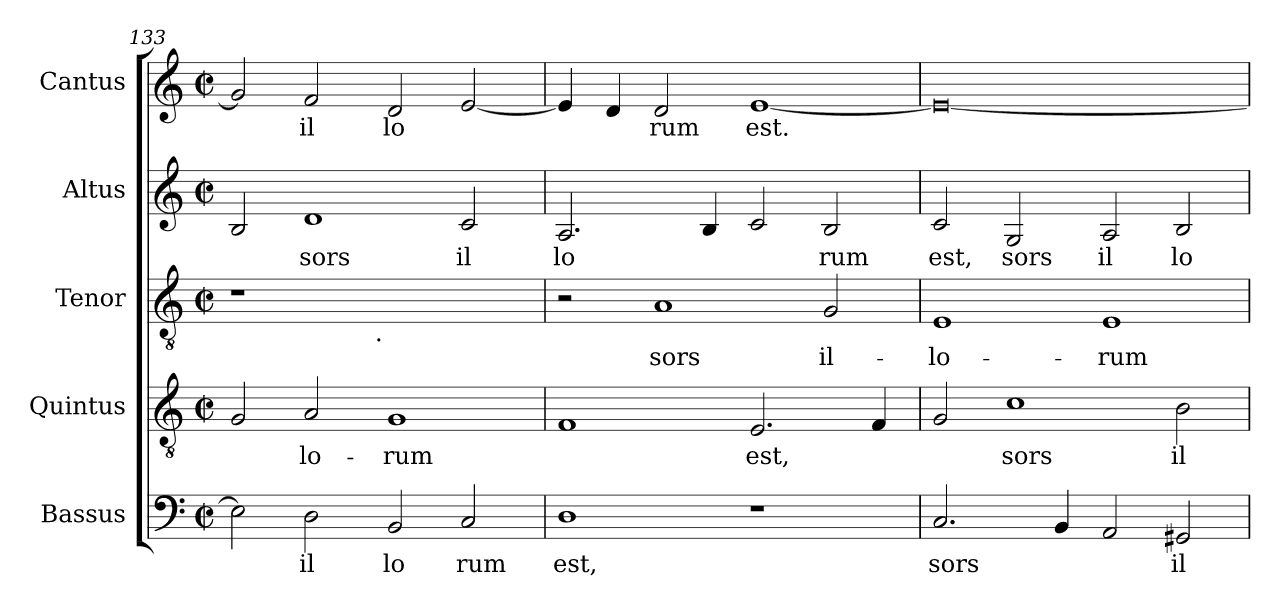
**kern	**text	**kern	**text	**kern	**text	**kern	**text	**kern	**text
*part5	*part5	*part4	*part4	*part3	*part3	*part2	*part2	*part1	*part1
*staff5	*staff5	*staff4	*staff4	*staff3	*staff3	*staff2	*staff2	*staff1	*staff1
*I"Bassus	*	*I"Quintus	*	*I"Tenor	*	*I"Altus	*	*I"Cantus	*
*clefF4	*	*clefGv2	*	*clefGv2	*	*clefG2	*	*clefG2	*
*k[]	*	*k[]	*	*k[]	*	*k[]	*	*k[]	*
*C:	*	*C:	*	*C:	*	*C:	*	*C:	*
*M2/2	*	*M2/2	*	*M2/2	*	*M2/2	*	*M2/2	*
*met(c|)	*	*met(c|)	*	*met(c|)	*	*met(c|)	*	*met(c|)	*
=133	=133	=133	=133	=133	=133	=133	=133	=133	=133
!	!LO:LY:b:cj	!	!LO:LY:b:cj	!	!	!	!LO:LY:b:cj	!	!LO:LY:b:cj
*	*	*	*	*^	*	*	*	*	*
2E\]	.	2G/	--	1r	2ryy	.	2B/	.	2g/]	.
!	!LO:LY:b:cj	!	!LO:LY:b:cj	!	!	!	!	!LO:LY:b:cj	!	!LO:LY:b:cj
2D\	il	2A/	-lo-	.	4...ryy	.	1d	sors	2f/	il
!	!	!	!	!	!LO:TX:b:t=.	!	!	!	!	!
.	.	.	.	.	1ryy	.	.	.	.	.
!	!LO:LY:b:cj	!	!LO:LY:b:cj	!	!	!	!	!	!	!LO:LY:b:cj
2BB/	lo	1G	-rum	1ryy	.	.	.	.	2d/	lo
!	!LO:LY:b:cj	!	!	!	!	!	!	!LO:LY:b:cj	!	!LO:LY:b:cj
2C/	rum	.	.	.	.	.	2c/	il	[<2e/	.
.	.	.	.	.	32ryy	.	.	.	.	.
=134	=134	=134	=134	=134	=134	=134	=134	=134	=134	=134
!	!LO:LY:b:cj	!	!LO:LY:b:cj	!	!	!	!	!LO:LY:b:cj	!	!LO:LY:b:cj
*	*	*	*	*v	*v	*	*	*	*	*
1D	est,	1F	.	2r	.	2.A/	lo	4e/]	.
!	!	!	!	!	!	!	!	!	!LO:LY:b:cj
.	.	.	.	.	.	.	.	4d/	.
!	!	!	!	!	!LO:LY:b:cj	!	!	!	!LO:LY:b:cj
.	.	.	.	1A	sors	.	.	2d/	rum
!	!	!	!	!	!	!	!LO:LY:b:cj	!	!
.	.	.	.	.	.	4B/	.	.	.
!	!	!	!LO:LY:b:cj	!	!	!	!LO:LY:b:cj	!	!LO:LY:b:cj
1r	.	2.E/	est,	.	.	2c/	.	[<1e	est.
!	!	!	!	!	!LO:LY:b:cj	!	!LO:LY:b:cj	!	!
.	.	.	.	2G/	il-	2B/	rum	.	.
!	!	!	!LO:LY:b:cj	!	!	!	!	!	!
.	.	4F/	.	.	.	.	.	.	.
=135	=135	=135	=135	=135	=135	=135	=135	=135	=135
!	!LO:LY:b:cj	!	!LO:LY:b:cj	!	!LO:LY:b:cj	!	!LO:LY:b:cj	!	!LO:LY:b:cj
2.C/	sors	2G/	.	1E	-lo-	2c/	est,	0e_<	.
!	!	!	!LO:LY:b:cj	!	!	!	!LO:LY:b:cj	!	!
.	.	1c	sors	.	.	2G/	sors	.	.
!	!LO:LY:b:cj	!	!	!	!	!	!	!	!
4BB/	.	.	.	.	.	.	.	.	.
!	!LO:LY:b:cj	!	!	!	!LO:LY:b:cj	!	!LO:LY:b:cj	!	!
2AA/	.	.	.	1E	-rum	2A/	il	.	.
!	!LO:LY:b:cj	!	!LO:LY:b:cj	!	!	!	!LO:LY:b:cj	!	!
2GG#X/	il	2B\	il-	.	.	2B/	lo	.	.
=	=	=	=	=	=	=	=	=	=
*-	*-	*-	*-	*-	*-	*-	*-	*-	*-
